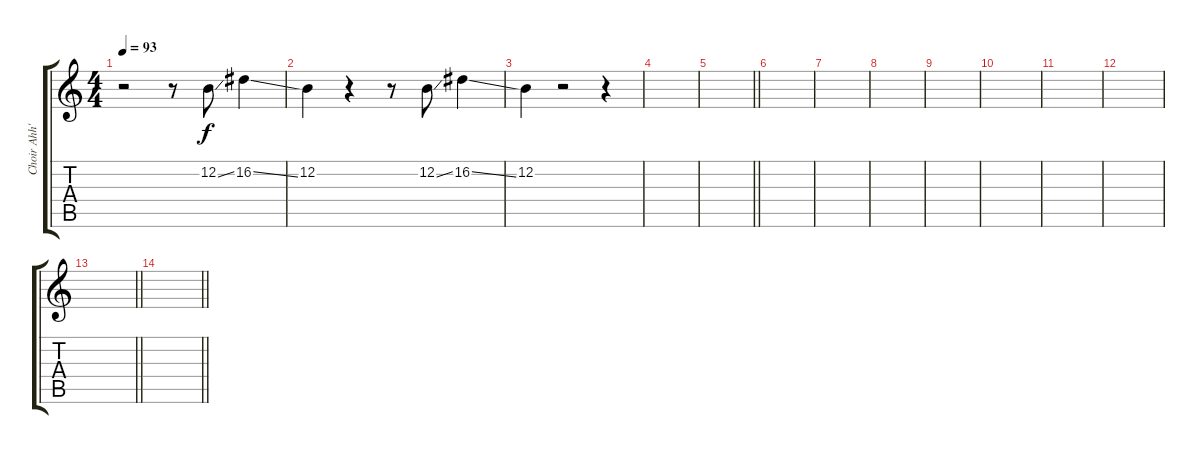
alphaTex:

\track ("Choir Ahh's" "Choir Ahh'") {instrument piccolo}
\staff {score tabs}
\tuning (E4 B3 G3 D3 A2 E2) {hide}
\ts (4 4)
\tempo 93
\clef g2
\ks c
r.2{dy f} r.8 12.2{ss}.8 16.2{ss}.4 |
12.2.4 r.4 r.8 12.2{ss}.8 16.2{ss}.4 |
12.2.4 r.2 r.4 |
|
\barLineRight lightlight
|
|
|
|
|
|
|
|
\barLineRight lightlight
|
\barLineRight lightlight
